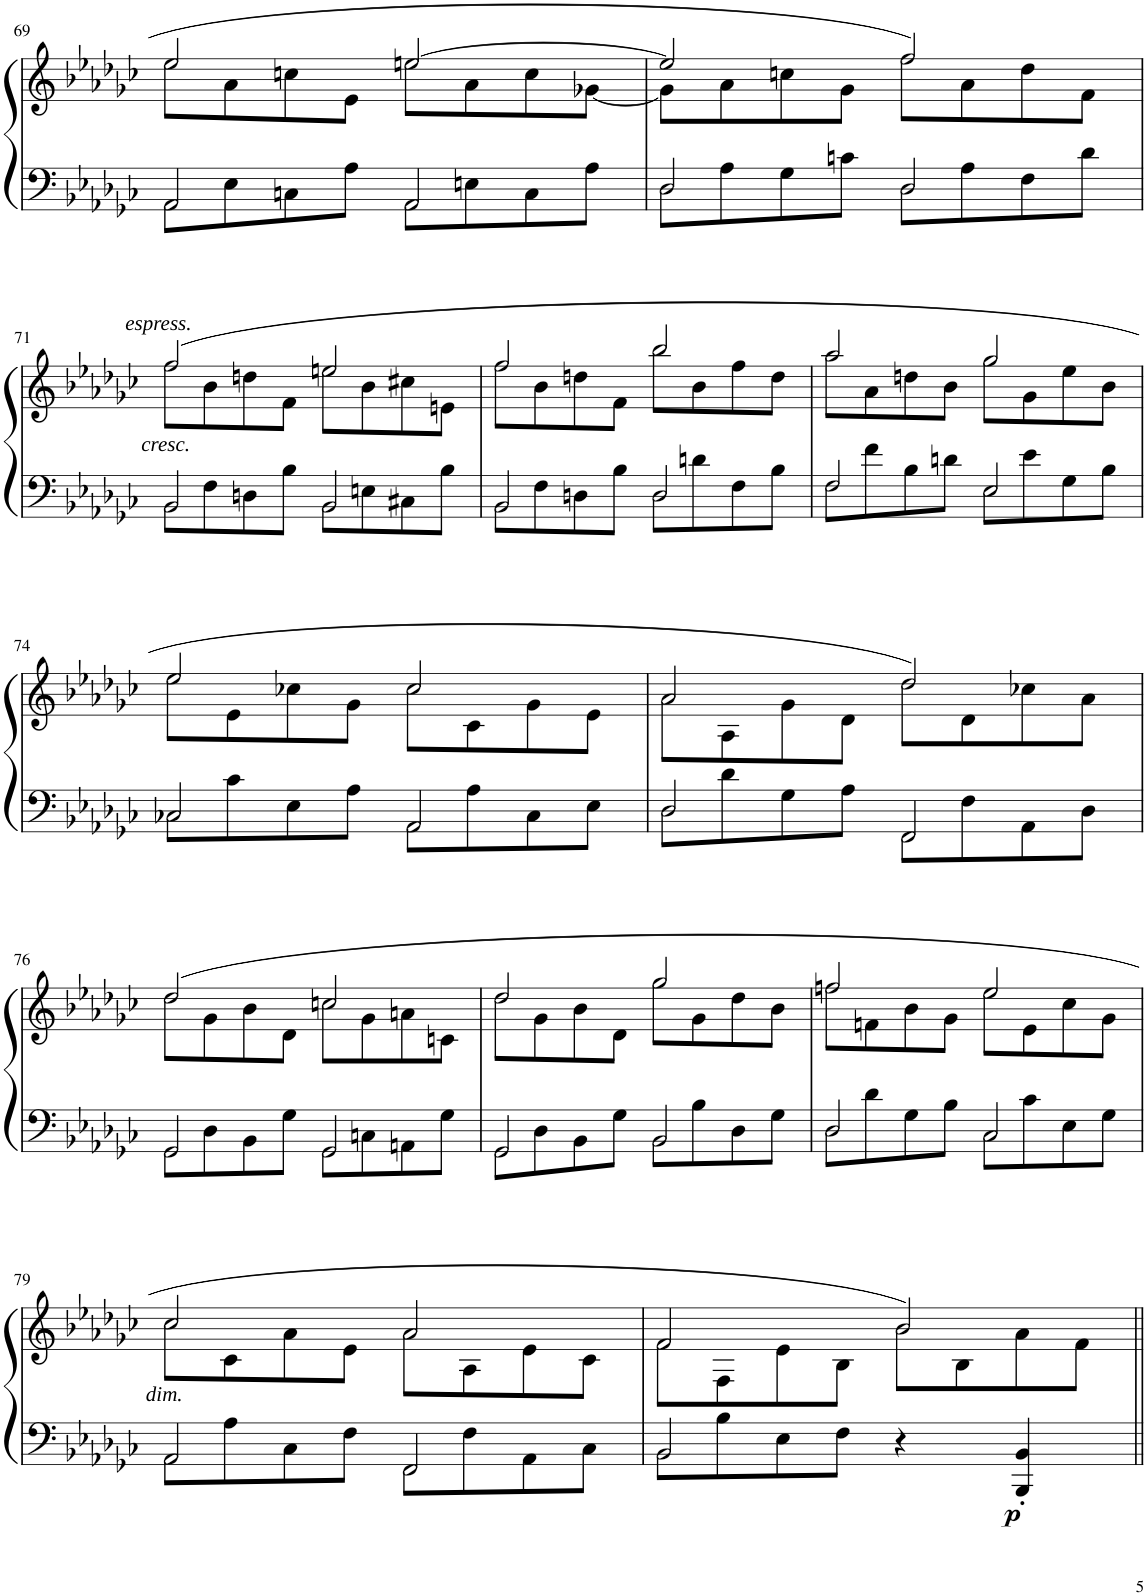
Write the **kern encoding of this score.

**kern	**kern	**dynam
*part1	*part1	*part1
*staff2	*staff1	*staff1/2
*I"Piano	*	*
*I'Pno	*	*
!!LO:PB:g=z
*clefF4	*clefG2	*
*k[b-e-a-d-g-c-]	*k[b-e-a-d-g-c-]	*
*M4/4	*M4/4	*
*met(c|)	*met(c|)	*
=69	=69	=69
*^	*^	*
2AA-/	8AA-\L	2ee-/	8ee-\L	.
.	8E-\	.	8a-\	.
.	8Cn\	.	8ccn\	.
.	8A-\J	.	8e-\J	.
2AA-/	8AA-\L	[2een/	8ee\L	.
.	8En\	.	8a-\	.
.	8C\	.	8cc\	.
.	8A-\J	.	[8g-X\J	.
=70	=70	=70	=70	=70
2D-/	8D-\L	2ee/]	8g-\L]	.
.	8A-\	.	8a-\	.
.	8G-\	.	8ccn\	.
.	8cn\J	.	8g-\J	.
2D-/	8D-\L	2ff/	8ff\L	.
.	8A-\	.	8a-\	.
.	8F\	.	8dd-\	.
.	8d-\J	.	8f\J	.
!!LO:LB:g=z	!!
=71	=71	=71	=71	=71
!	!	!	!	!LO:DY:b
!	!	!	!	!LO:DY:n=1:a
2BB-/	8BB-\L	(2ff/	8ff\L	other-dynamics other-dynamics
.	8F\	.	8b-\	.
.	8Dn\	.	8ddn\	.
.	8B-\J	.	8f\J	.
2BB-/	8BB-\L	2een/	8ee\L	.
.	8En\	.	8b-\	.
.	8C#X\	.	8cc#X\	.
.	8B-\J	.	8en\J	.
=72	=72	=72	=72	=72
2BB-/	8BB-\L	2ff/	8ff\L	.
.	8F\	.	8b-\	.
.	8Dn\	.	8ddn\	.
.	8B-\J	.	8f\J	.
2D/	8D\L	2bb-/	8bb-\L	.
.	8dn\	.	8b-\	.
.	8F\	.	8ff\	.
.	8B-\J	.	8dd\J	.
=73	=73	=73	=73	=73
2F/	8F\L	2aa-/	8aa-\L	.
.	8f\	.	8a-\	.
.	8B-\	.	8ddn\	.
.	8dn\J	.	8b-\J	.
2E-/	8E-\L	2gg-/	8gg-\L	.
.	8e-\	.	8g-\	.
.	8G-\	.	8ee-\	.
.	8B-\J	.	8b-\J	.
!!LO:LB:g=z	!!
=74	=74	=74	=74	=74
2C-X/	8C-\L	2ee-/	8ee-\L	.
.	8c-\	.	8e-\	.
.	8E-\	.	8cc-X\	.
.	8A-\J	.	8g-\J	.
2AA-/	8AA-\L	2cc-/	8cc-\L	.
.	8A-\	.	8c-\	.
.	8C-\	.	8g-\	.
.	8E-\J	.	8e-\J	.
=75	=75	=75	=75	=75
2D-/	8D-\L	2a-/	8a-\L	.
.	8d-\	.	8A-\	.
.	8G-\	.	8g-\	.
.	8A-\J	.	8d-\J	.
2FF/	8FF\L	2dd-/)	8dd-\L	.
.	8F\	.	8d-\	.
.	8AA-\	.	8cc-X\	.
.	8D-\J	.	8a-\J	.
!!LO:LB:g=z	!!
=76	=76	=76	=76	=76
2GG-/	8GG-\L	(2dd-/	8dd-\L	.
.	8D-\	.	8g-\	.
.	8BB-\	.	8b-\	.
.	8G-\J	.	8d-\J	.
2GG-/	8GG-\L	2ccn/	8cc\L	.
.	8Cn\	.	8g-\	.
.	8AAn\	.	8an\	.
.	8G-\J	.	8cn\J	.
=77	=77	=77	=77	=77
2GG-/	8GG-\L	2dd-/	8dd-\L	.
.	8D-\	.	8g-\	.
.	8BB-\	.	8b-\	.
.	8G-\J	.	8d-\J	.
2BB-/	8BB-\L	2gg-/	8gg-\L	.
.	8B-\	.	8g-\	.
.	8D-\	.	8dd-\	.
.	8G-\J	.	8b-\J	.
=78	=78	=78	=78	=78
2D-/	8D-\L	2ffn/	8ff\L	.
.	8d-\	.	8fn\	.
.	8G-\	.	8b-\	.
.	8B-\J	.	8g-\J	.
2C-/	8C-\L	2ee-/	8ee-\L	.
.	8c-\	.	8e-\	.
.	8E-\	.	8cc-\	.
.	8G-\J	.	8g-\J	.
!!LO:LB:g=z	!!
=79	=79	=79	=79	=79
!	!	!	!	!LO:DY:b
2AA-/	8AA-\L	2cc-/	8cc-\L	other-dynamics
.	8A-\	.	8c-\	.
.	8C-\	.	8a-\	.
.	8F\J	.	8e-\J	.
2FF/	8FF\L	2a-/	8a-\L	.
.	8F\	.	8A-\	.
.	8AA-\	.	8e-\	.
.	8C-\J	.	8c-\J	.
=80	=80	=80	=80	=80
2BB-/	8BB-\L	2f/	8f\L	.
.	8B-\	.	8F\	.
.	8E-\	.	8e-\	.
.	8F\J	.	8B-\J	.
4r	2ryy	2b-/)	8b-\L	.
.	.	.	8B-\	.
!	!	!	!	!LO:DY:b=2
4BBB-/' 4BB-/'	.	.	8a-\	p
.	.	.	8f\J	.
*v	*v	*	*	*
*	*v	*v	*
=||	=||	=||
*-	*-	*-
